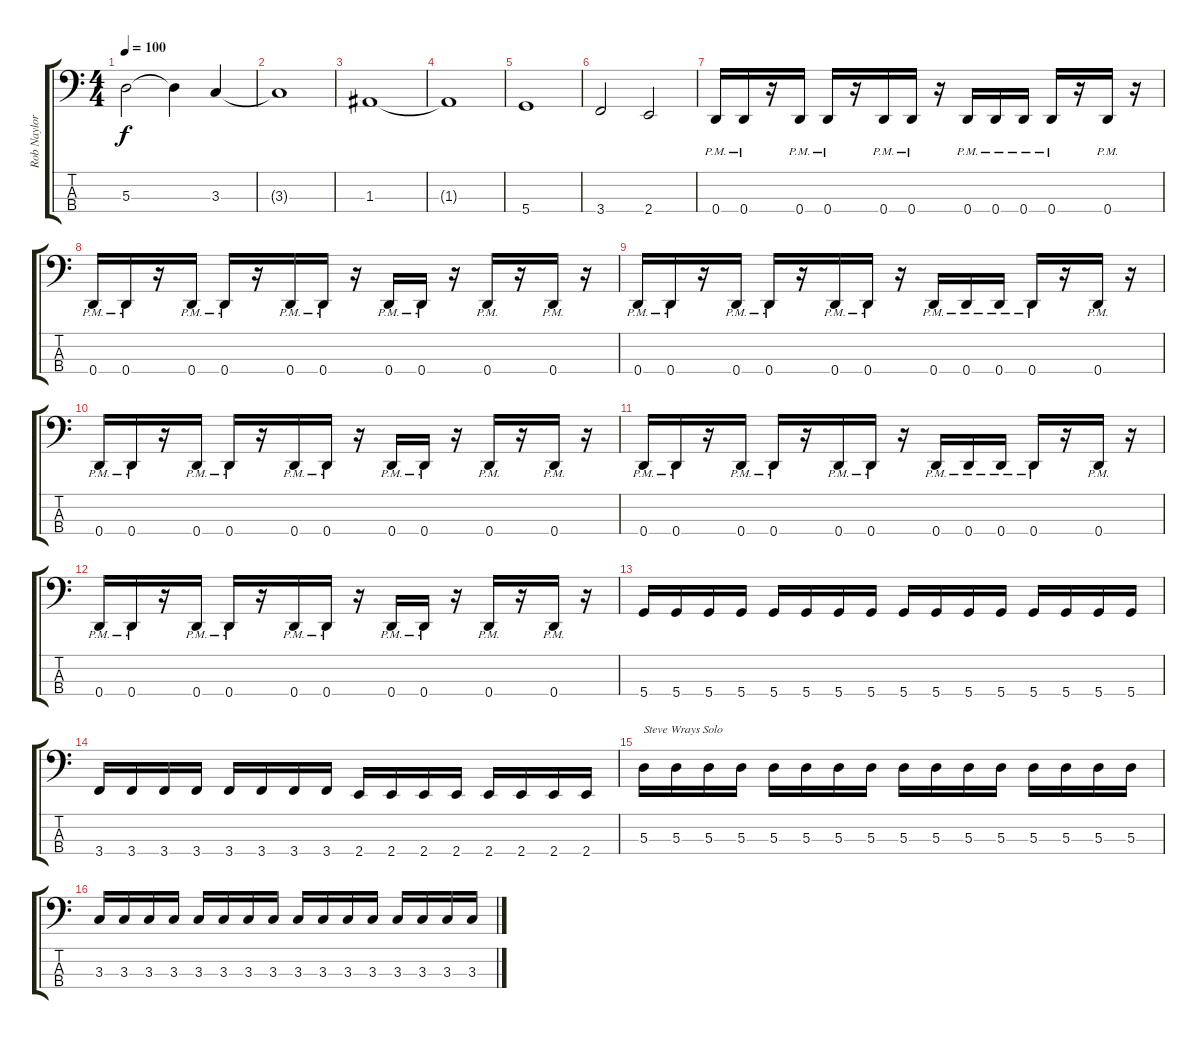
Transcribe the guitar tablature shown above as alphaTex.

\track ("Rob Naylor" "Rob Naylor") {instrument electricbasspick}
\staff {score tabs}
\tuning (G2 D2 A1 D1) {hide}
\ts (4 4)
\tempo 100
\clef f4
\ks c
5.3.2{dy f} 5.3{t}.4 3.3.4 |
3.3{t}.1 |
1.3.1 |
1.3{t}.1 |
5.4.1 |
3.4.2 2.4.2 |
0.4{pm}.16 0.4{pm}.16 r.16 0.4{pm}.16 0.4{pm}.16 r.16 0.4{pm}.16 0.4{pm}.16 r.16 0.4{pm}.16 0.4{pm}.16 0.4{pm}.16 0.4{pm}.16 r.16 0.4{pm}.16 r.16 |
0.4{pm}.16 0.4{pm}.16 r.16 0.4{pm}.16 0.4{pm}.16 r.16 0.4{pm}.16 0.4{pm}.16 r.16 0.4{pm}.16 0.4{pm}.16 r.16 0.4{pm}.16 r.16 0.4{pm}.16 r.16 |
0.4{pm}.16 0.4{pm}.16 r.16 0.4{pm}.16 0.4{pm}.16 r.16 0.4{pm}.16 0.4{pm}.16 r.16 0.4{pm}.16 0.4{pm}.16 0.4{pm}.16 0.4{pm}.16 r.16 0.4{pm}.16 r.16 |
0.4{pm}.16 0.4{pm}.16 r.16 0.4{pm}.16 0.4{pm}.16 r.16 0.4{pm}.16 0.4{pm}.16 r.16 0.4{pm}.16 0.4{pm}.16 r.16 0.4{pm}.16 r.16 0.4{pm}.16 r.16 |
0.4{pm}.16 0.4{pm}.16 r.16 0.4{pm}.16 0.4{pm}.16 r.16 0.4{pm}.16 0.4{pm}.16 r.16 0.4{pm}.16 0.4{pm}.16 0.4{pm}.16 0.4{pm}.16 r.16 0.4{pm}.16 r.16 |
0.4{pm}.16 0.4{pm}.16 r.16 0.4{pm}.16 0.4{pm}.16 r.16 0.4{pm}.16 0.4{pm}.16 r.16 0.4{pm}.16 0.4{pm}.16 r.16 0.4{pm}.16 r.16 0.4{pm}.16 r.16 |
5.4.16 5.4.16 5.4.16 5.4.16 5.4.16 5.4.16 5.4.16 5.4.16 5.4.16 5.4.16 5.4.16 5.4.16 5.4.16 5.4.16 5.4.16 5.4.16 |
3.4.16 3.4.16 3.4.16 3.4.16 3.4.16 3.4.16 3.4.16 3.4.16 2.4.16 2.4.16 2.4.16 2.4.16 2.4.16 2.4.16 2.4.16 2.4.16 |
5.3.16{txt "Steve Wrays Solo"} 5.3.16 5.3.16 5.3.16 5.3.16 5.3.16 5.3.16 5.3.16 5.3.16 5.3.16 5.3.16 5.3.16 5.3.16 5.3.16 5.3.16 5.3.16 |
3.3.16 3.3.16 3.3.16 3.3.16 3.3.16 3.3.16 3.3.16 3.3.16 3.3.16 3.3.16 3.3.16 3.3.16 3.3.16 3.3.16 3.3.16 3.3.16
